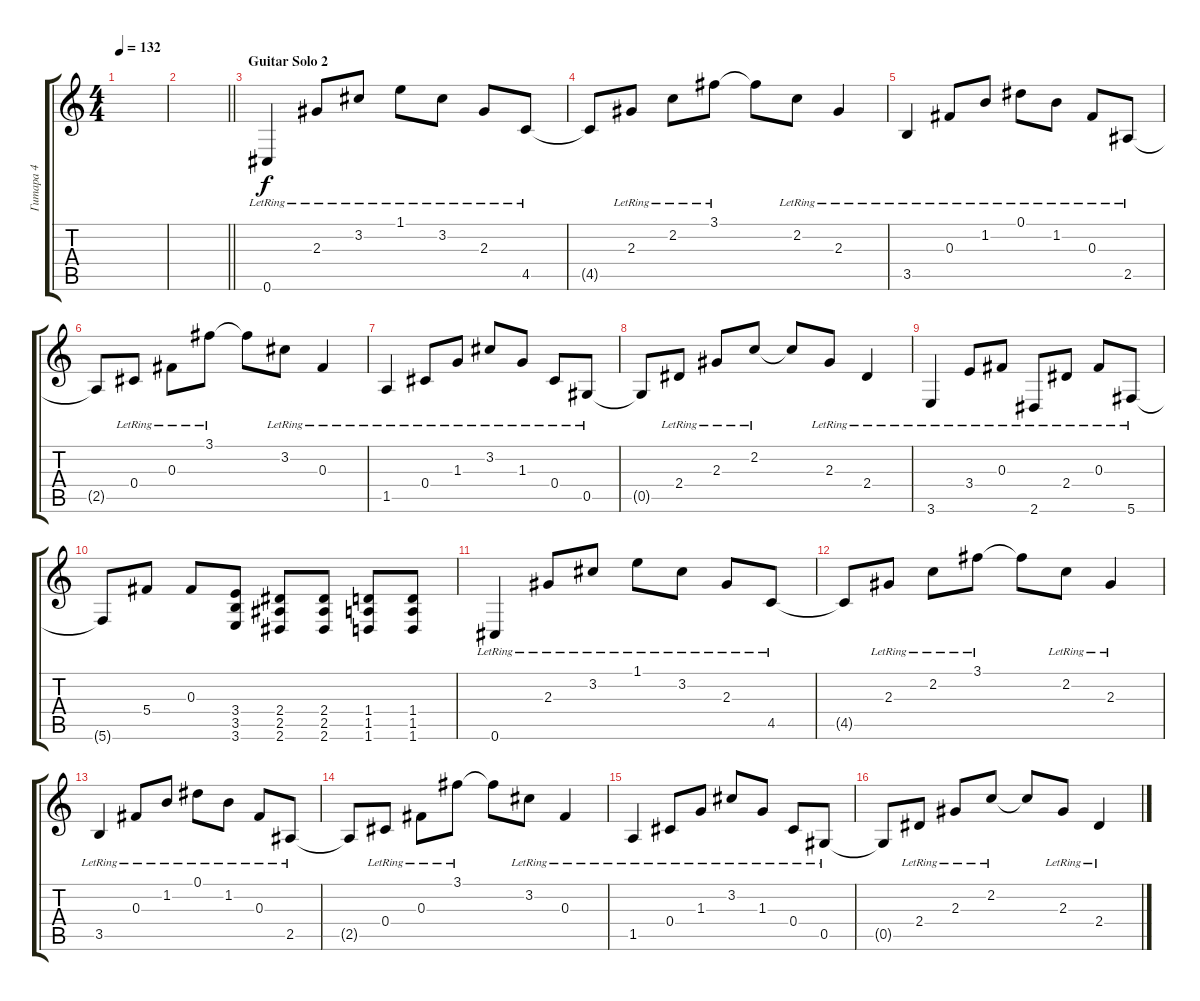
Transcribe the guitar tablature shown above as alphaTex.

\track ("Гитара 4" "Гитара 4") {solo instrument electricguitarclean}
\staff {score tabs}
\tuning (Eb4 Bb3 Gb3 Db3 Ab2 Db2) {hide}
\ts (4 4)
\tempo 132
\clef g2
\ks c
|
\barLineRight lightlight
|
\section ("" "Guitar Solo 2")
0.6{lr}.4 2.3{lr}.8 3.2{lr}.8 1.1{lr}.8 3.2{lr}.8 2.3{lr}.8 4.5{lr}.8 |
4.5{t}.8 2.3{lr}.8 2.2{lr}.8 3.1{lr}.8 3.1{t}.8 2.2{lr}.8 2.3{lr}.4 |
3.5{lr}.4 0.3{lr}.8 1.2{lr}.8 0.1{lr}.8 1.2{lr}.8 0.3{lr}.8 2.5{lr}.8 |
2.5{t}.8 0.4{lr}.8 0.3{lr}.8 3.1{lr}.8 3.1{t}.8 3.2{lr}.8 0.3{lr}.4 |
1.5{lr}.4 0.4{lr}.8 1.3{lr}.8 3.2{lr}.8 1.3{lr}.8 0.4{lr}.8 0.5{lr}.8 |
0.5{t}.8 2.4{lr}.8 2.3{lr}.8 2.2{lr}.8 2.2{t}.8 2.3{lr}.8 2.4{lr}.4 |
3.6{lr}.4 3.4{lr}.8 0.3{lr}.8 2.6{lr}.8 2.4{lr}.8 0.3{lr}.8 5.6{lr}.8 |
5.6{t}.8 5.4.8 0.3.8 (3.4 3.5 3.6).8 (2.4 2.5 2.6).8 (2.4 2.5 2.6).8 (1.4 1.5 1.6).8 (1.4 1.5 1.6).8 |
0.6{lr}.4 2.3{lr}.8 3.2{lr}.8 1.1{lr}.8 3.2{lr}.8 2.3{lr}.8 4.5{lr}.8 |
4.5{t}.8 2.3{lr}.8 2.2{lr}.8 3.1{lr}.8 3.1{t}.8 2.2{lr}.8 2.3{lr}.4 |
3.5{lr}.4 0.3{lr}.8 1.2{lr}.8 0.1{lr}.8 1.2{lr}.8 0.3{lr}.8 2.5{lr}.8 |
2.5{t}.8 0.4{lr}.8 0.3{lr}.8 3.1{lr}.8 3.1{t}.8 3.2{lr}.8 0.3{lr}.4 |
1.5{lr}.4 0.4{lr}.8 1.3{lr}.8 3.2{lr}.8 1.3{lr}.8 0.4{lr}.8 0.5{lr}.8 |
0.5{t}.8 2.4{lr}.8 2.3{lr}.8 2.2{lr}.8 2.2{t}.8 2.3{lr}.8 2.4{lr}.4
